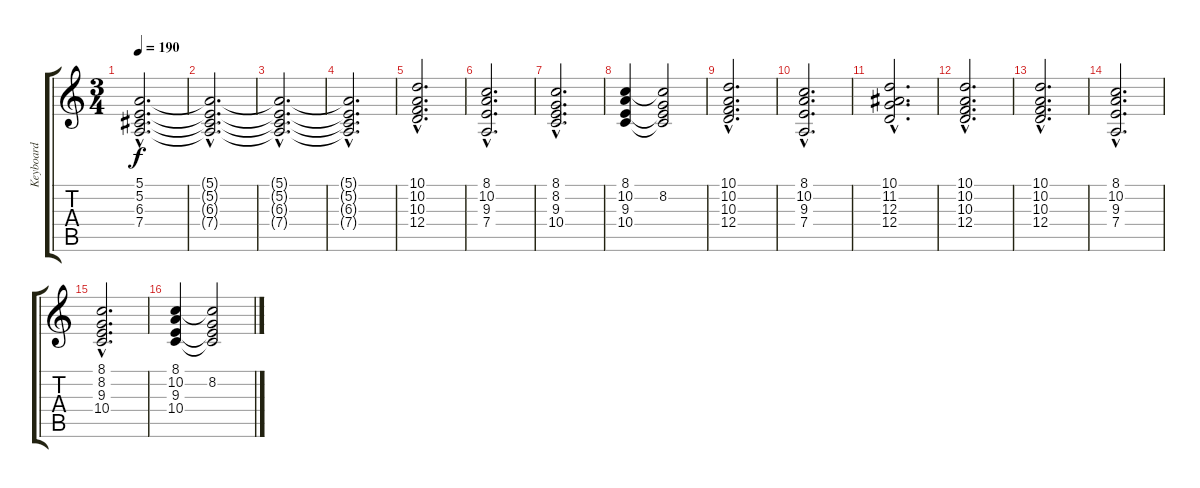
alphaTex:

\track ("Keyboard" "Keyboard") {instrument stringensemble1}
\staff {score tabs}
\tuning (E4 B3 G3 D3 A2 E2) {hide}
\ts (3 4)
\tempo 190
\clef g2
\ks c
(5.1{hac} 5.2{hac} 6.3{hac} 7.4{hac}).2{d dy f} |
(5.1{hac t} 5.2{hac t} 6.3{hac t} 7.4{hac t}).2{d} |
(5.1{hac t} 5.2{hac t} 6.3{hac t} 7.4{hac t}).2{d} |
(5.1{hac t} 5.2{hac t} 6.3{hac t} 7.4{hac t}).2{d} |
(10.1{hac} 10.2{hac} 10.3{hac} 12.4{hac}).2{d instrument stringensemble1} |
(8.1{hac} 10.2{hac} 9.3{hac} 7.4{hac}).2{d} |
(8.1{hac} 8.2{hac} 9.3{hac} 10.4{hac}).2{d} |
(8.1 10.2 9.3 10.4).4 (8.1{t} 8.2 9.3{t} 10.4{t}).2 |
(10.1{hac} 10.2{hac} 10.3{hac} 12.4{hac}).2{d} |
(8.1{hac} 10.2{hac} 9.3{hac} 7.4{hac}).2{d} |
(10.1{hac} 11.2{hac} 12.3{hac} 12.4{hac}).2{d} |
(10.1{hac} 10.2{hac} 10.3{hac} 12.4{hac}).2{d} |
(10.1{hac} 10.2{hac} 10.3{hac} 12.4{hac}).2{d} |
(8.1{hac} 10.2{hac} 9.3{hac} 7.4{hac}).2{d} |
(8.1{hac} 8.2{hac} 9.3{hac} 10.4{hac}).2{d} |
(8.1 10.2 9.3 10.4).4 (8.1{t} 8.2 9.3{t} 10.4{t}).2
